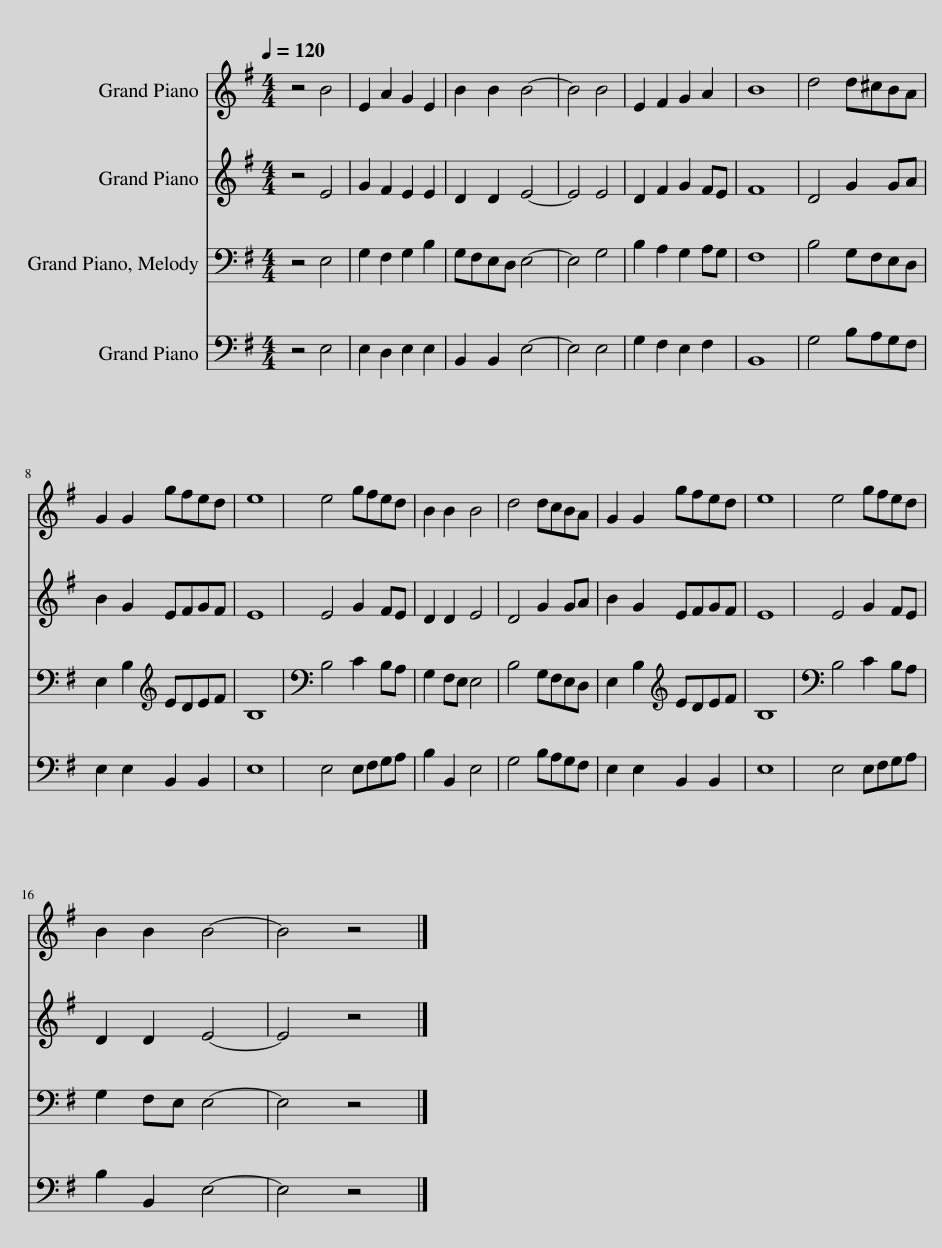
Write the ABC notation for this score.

X:1
%%score 1 2 3 4
L:1/8
Q:1/4=120
M:4/4
I:linebreak $
K:G
V:1 treble
V:2 treble
V:3 bass
V:4 bass
V:1
 z4 B4 | E2 A2 G2 E2 | B2 B2 B4- | B4 B4 | E2 F2 G2 A2 | %5
 B8 | d4 d^cBA |$ G2 G2 gfed | e8 | e4 gfed | %10
 B2 B2 B4 | d4 dcBA | G2 G2 gfed | e8 | e4 gfed |$ %15
 B2 B2 B4- | B4 z4 |] %17
V:2
 z4 E4 | G2 F2 E2 E2 | D2 D2 E4- | E4 E4 | D2 F2 G2 FE | %5
 F8 | D4 G2 GA |$ B2 G2 EFGF | E8 | E4 G2 FE | %10
 D2 D2 E4 | D4 G2 GA | B2 G2 EFGF | E8 | E4 G2 FE |$ %15
 D2 D2 E4- | E4 z4 |] %17
V:3
 z4 E,4 | G,2 F,2 G,2 B,2 | G,F,E,D, E,4- | E,4 G,4 | B,2 A,2 G,2 A,G, | %5
 F,8 | B,4 G,F,E,D, |$ E,2 B,2[K:treble] EDEF | B,8 | B,4 C2 B,A, | %10
 G,2 F,E, E,4 | B,4 G,F,E,D, | E,2 B,2[K:treble] EDEF | B,8 | B,4 C2 B,A, |$ %15
 G,2 F,E, E,4- | E,4 z4 |] %17
V:4
 z4 E,4 | E,2 D,2 E,2 E,2 | B,,2 B,,2 E,4- | E,4 E,4 | G,2 F,2 E,2 F,2 | %5
 B,,8 | G,4 B,A,G,F, |$ E,2 E,2 B,,2 B,,2 | E,8 | E,4 E,F,G,A, | %10
 B,2 B,,2 E,4 | G,4 B,A,G,F, | E,2 E,2 B,,2 B,,2 | E,8 | E,4 E,F,G,A, |$ %15
 B,2 B,,2 E,4- | E,4 z4 |] %17
